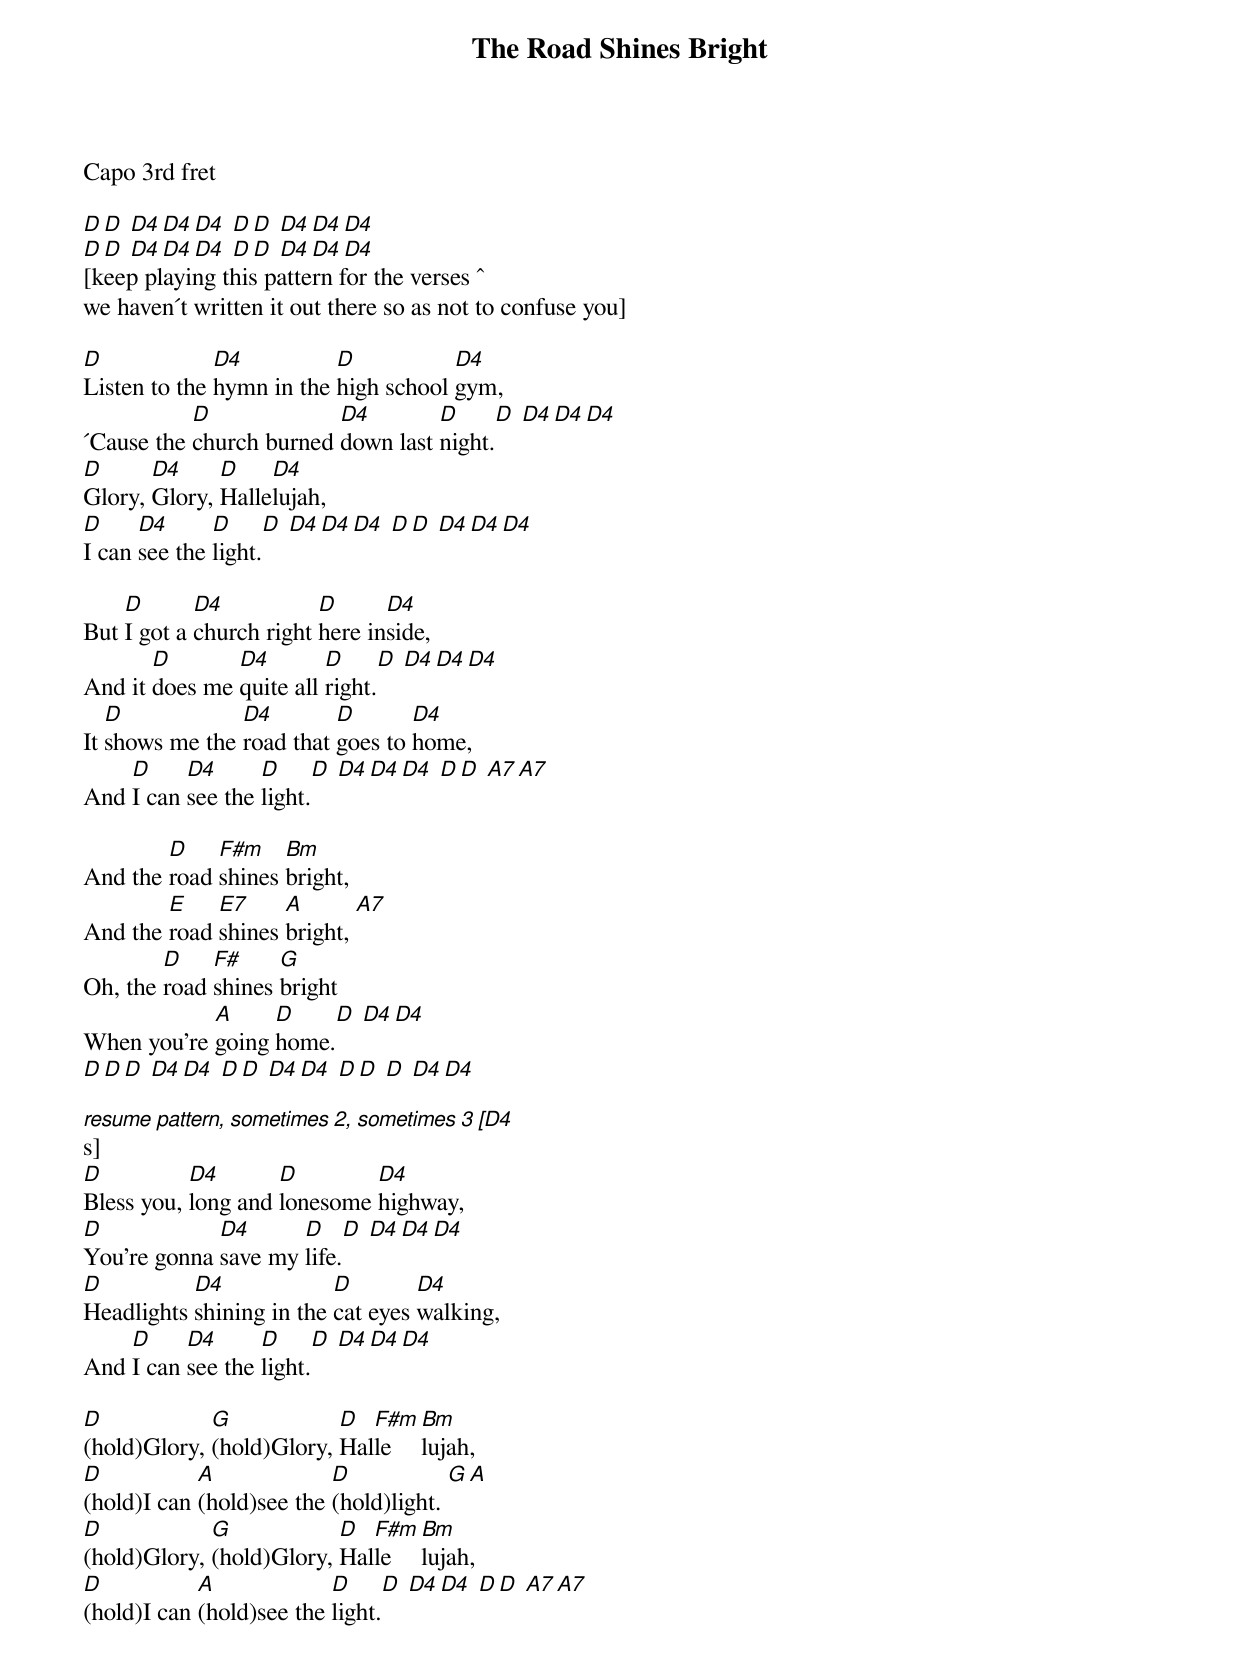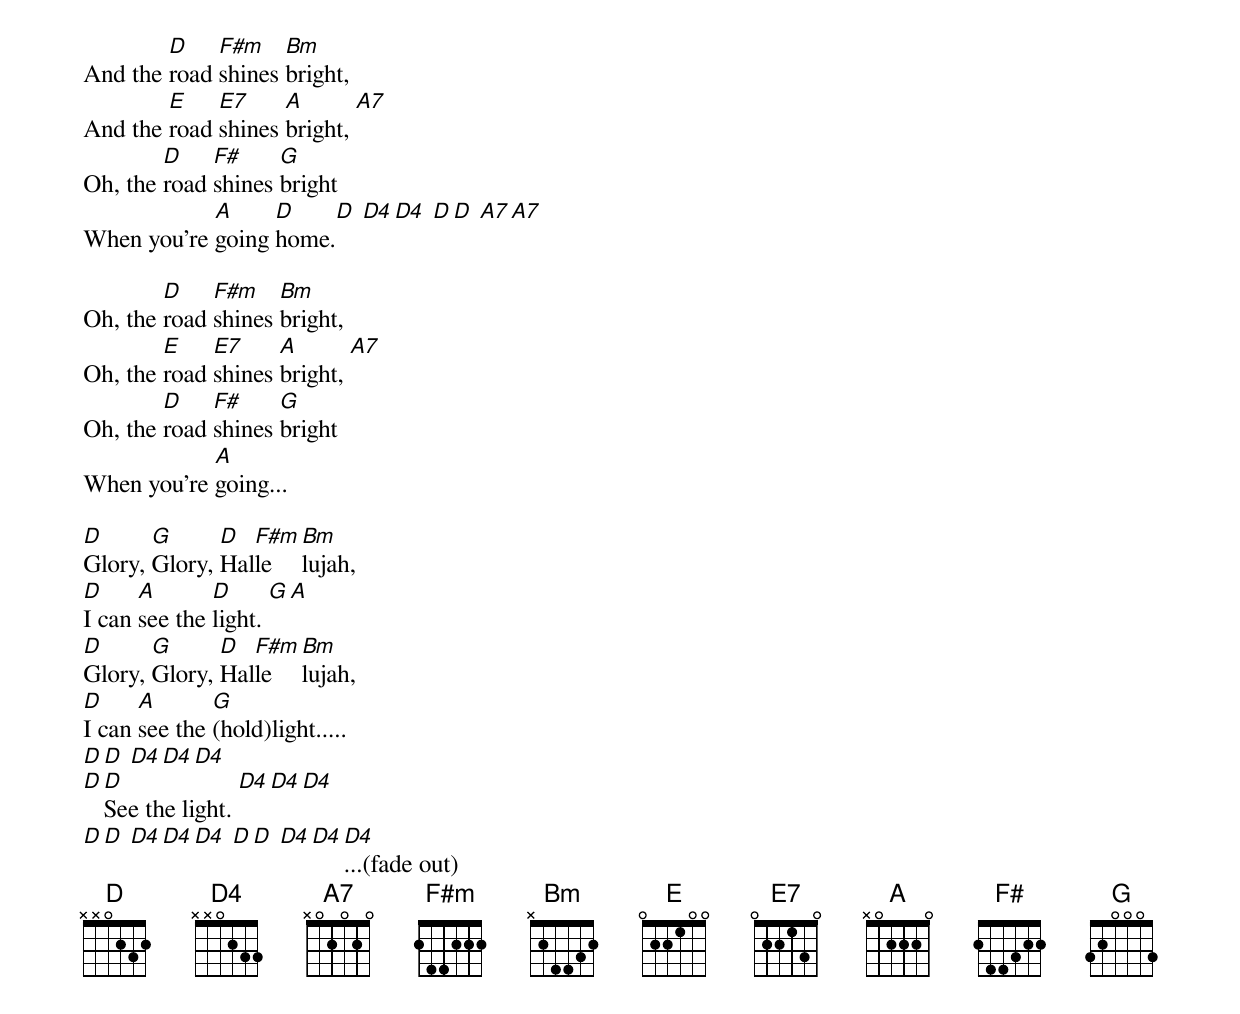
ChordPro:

{title: The Road Shines Bright}
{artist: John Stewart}
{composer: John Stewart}
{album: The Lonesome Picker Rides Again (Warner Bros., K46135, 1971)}

Capo 3rd fret

[D][D] [D4][D4][D4] [D][D] [D4][D4][D4]
[D][D] [D4][D4][D4] [D][D] [D4][D4][D4]
[keep playing this pattern for the verses ˆ
we haven´t written it out there so as not to confuse you]

[D]Listen to the [D4]hymn in the [D]high school [D4]gym,
´Cause the [D]church burned [D4]down last [D]night.[D] [D4][D4][D4]
[D]Glory, [D4]Glory, [D]Halle[D4]lujah,
[D]I can [D4]see the [D]light.[D] [D4][D4][D4] [D][D] [D4][D4][D4]

But [D]I got a [D4]church right [D]here in[D4]side,
And it [D]does me [D4]quite all [D]right.[D] [D4][D4][D4]
It [D]shows me the [D4]road that [D]goes to [D4]home,
And [D]I can [D4]see the [D]light.[D] [D4][D4][D4] [D][D] [A7][A7]

And the [D]road [F#m]shines [Bm]bright,
And the [E]road [E7]shines [A]bright, [A7]
Oh, the [D]road [F#]shines [G]bright
When you're [A]going [D]home.[D] [D4][D4]
[D][D][D] [D4][D4] [D][D] [D4][D4] [D][D] [D] [D4][D4]

[*resume pattern, sometimes 2, sometimes 3 [D4]s]
[D]Bless you, [D4]long and [D]lonesome [D4]highway,
[D]You're gonna [D4]save my [D]life.[D] [D4][D4][D4]
[D]Headlights [D4]shining in the [D]cat eyes [D4]walking,
And [D]I can [D4]see the [D]light.[D] [D4][D4][D4]

[D](hold)Glory, [G](hold)Glory, [D]Hal[F#m]le[Bm]lujah,
[D](hold)I can [A](hold)see the [D](hold)light. [G][A]
[D](hold)Glory, [G](hold)Glory, [D]Hal[F#m]le[Bm]lujah,
[D](hold)I can [A](hold)see the [D]light.[D] [D4][D4] [D][D] [A7][A7]

And the [D]road [F#m]shines [Bm]bright,
And the [E]road [E7]shines [A]bright, [A7]
Oh, the [D]road [F#]shines [G]bright
When you're [A]going [D]home.[D] [D4][D4] [D][D] [A7][A7]

Oh, the [D]road [F#m]shines [Bm]bright,
Oh, the [E]road [E7]shines [A]bright, [A7]
Oh, the [D]road [F#]shines [G]bright
When you're [A]going...

[D]Glory, [G]Glory, [D]Hal[F#m]le[Bm]lujah,
[D]I can [A]see the [D]light. [G][A]
[D]Glory, [G]Glory, [D]Hal[F#m]le[Bm]lujah,
[D]I can [A]see the [G](hold)light.....
[D][D] [D4][D4][D4]
[D][D]See the light. [D4][D4][D4]
[D][D] [D4][D4][D4] [D][D] [D4][D4][D4]...(fade out)
